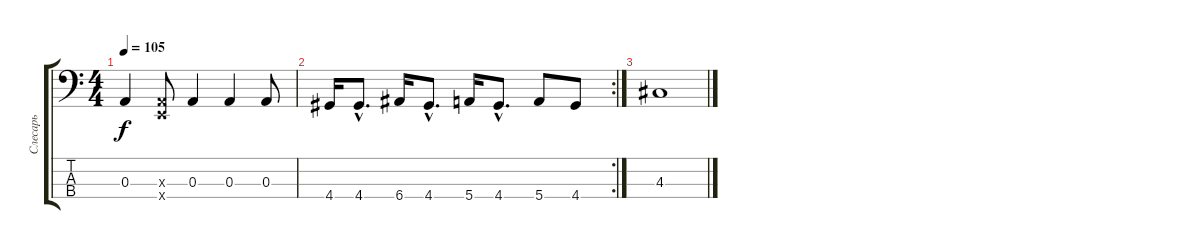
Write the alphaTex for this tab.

\track ("Слесарь" "Слесарь") {instrument electricbassfinger}
\staff {score tabs}
\tuning (G2 D2 A1 E1) {hide}
\ts (4 4)
\tempo 105
\clef f4
\ks c
0.3.4{dy f} (0.3{x} 0.4{x}).8 0.3.4 0.3.4 0.3.8 |
\rc 2
4.4.16 4.4{hac}.8{d} 6.4.16 4.4{hac}.8{d} 5.4.16 4.4{hac}.8{d} 5.4.8 4.4.8 |
4.3.1
